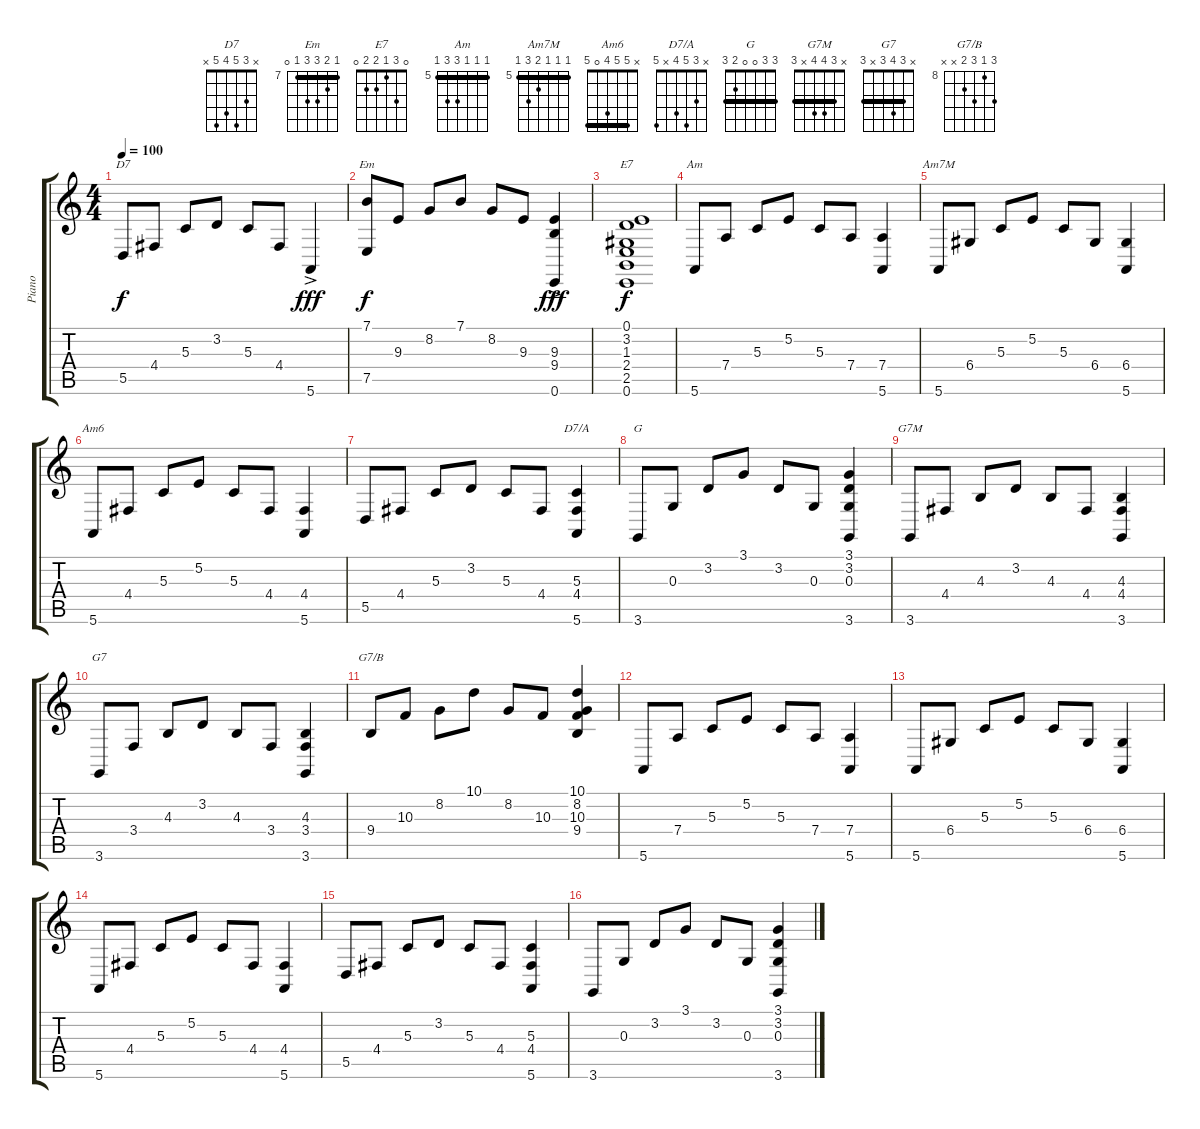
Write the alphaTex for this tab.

\track ("Piano" "Piano") {instrument acousticgrandpiano}
\staff {score tabs}
\tuning (E4 B3 G3 D3 A2 E2) {hide}
\chord ("D7" x 3 5 4 5 x)
\chord ("Em" 7 8 9 9 7 0) {firstfret 7 barre 7}
\chord ("E7" 0 3 1 2 2 0)
\chord ("Am" 5 5 5 7 7 5) {firstfret 5 barre 5}
\chord ("Am7M" 5 5 5 6 7 5) {firstfret 5 barre 5}
\chord ("Am6" x 5 5 4 0 5) {barre 5}
\chord ("D7/A" x 3 5 4 x 5)
\chord ("G" 3 3 0 0 2 3) {barre 3}
\chord ("G7M" x 3 4 4 x 3) {barre 3}
\chord ("G7" x 3 4 3 x 3) {barre 3}
\chord ("G7/B" 10 8 10 9 x x) {firstfret 8}
\ts (4 4)
\tempo 100
\clef g2
\ks c
5.5.8{ch "D7" dy f} 4.4.8 5.3.8 3.2.8 5.3.8 4.4.8 5.6{ac}.4{dy fff} |
(7.1 7.5).8{ch "Em" dy f} 9.3.8 8.2.8 7.1.8 8.2.8 9.3.8 (9.3 9.4 0.6{ac}).4{dy fff} |
(0.1 3.2 1.3 2.4 2.5 0.6).1{ch "E7" dy f} |
\ks aminor
5.6.8{ch "Am"} 7.4.8 5.3.8 5.2.8 5.3.8 7.4.8 (7.4 5.6).4 |
\ks c
5.6.8{ch "Am7M"} 6.4.8 5.3.8 5.2.8 5.3.8 6.4.8 (6.4 5.6).4 |
5.6.8{ch "Am6"} 4.4.8 5.3.8 5.2.8 5.3.8 4.4.8 (4.4 5.6).4 |
5.5.8 4.4.8 5.3.8 3.2.8 5.3.8 4.4.8 (5.3 4.4 5.6).4{ch "D7/A"} |
3.6.8{ch "G"} 0.3.8 3.2.8 3.1.8 3.2.8 0.3.8 (3.1 3.2 0.3 3.6).4 |
3.6.8{ch "G7M"} 4.4.8 4.3.8 3.2.8 4.3.8 4.4.8 (4.3 4.4 3.6).4 |
3.6.8{ch "G7"} 3.4.8 4.3.8 3.2.8 4.3.8 3.4.8 (4.3 3.4 3.6).4 |
9.4.8{ch "G7/B"} 10.3.8 8.2.8 10.1.8 8.2.8 10.3.8 (10.1 8.2 10.3 9.4).4 |
\ks aminor
5.6.8 7.4.8 5.3.8 5.2.8 5.3.8 7.4.8 (7.4 5.6).4 |
\ks c
5.6.8 6.4.8 5.3.8 5.2.8 5.3.8 6.4.8 (6.4 5.6).4 |
5.6.8 4.4.8 5.3.8 5.2.8 5.3.8 4.4.8 (4.4 5.6).4 |
5.5.8 4.4.8 5.3.8 3.2.8 5.3.8 4.4.8 (5.3 4.4 5.6).4 |
3.6.8 0.3.8 3.2.8 3.1.8 3.2.8 0.3.8 (3.1 3.2 0.3 3.6).4
